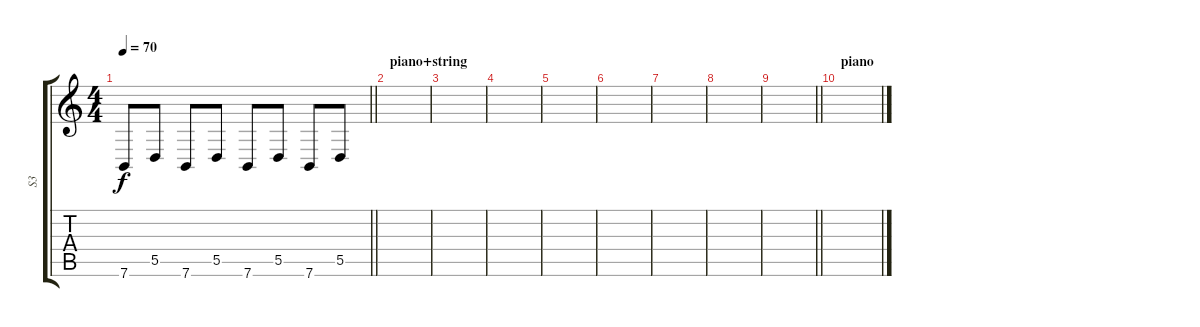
\track ("S3" "S3") {instrument pizzicatostrings}
\staff {score tabs}
\tuning (E4 B3 G3 D3 A2 E2) {hide}
\ts (4 4)
\tempo 70
\clef g2
\barLineRight lightlight
\ks c
7.6.8{dy f} 5.5.8 7.6.8 5.5.8 7.6.8 5.5.8 7.6.8 5.5.8 |
\section ("" "piano+string")
|
|
|
|
|
|
|
\barLineRight lightlight
|
\section ("" "piano")
